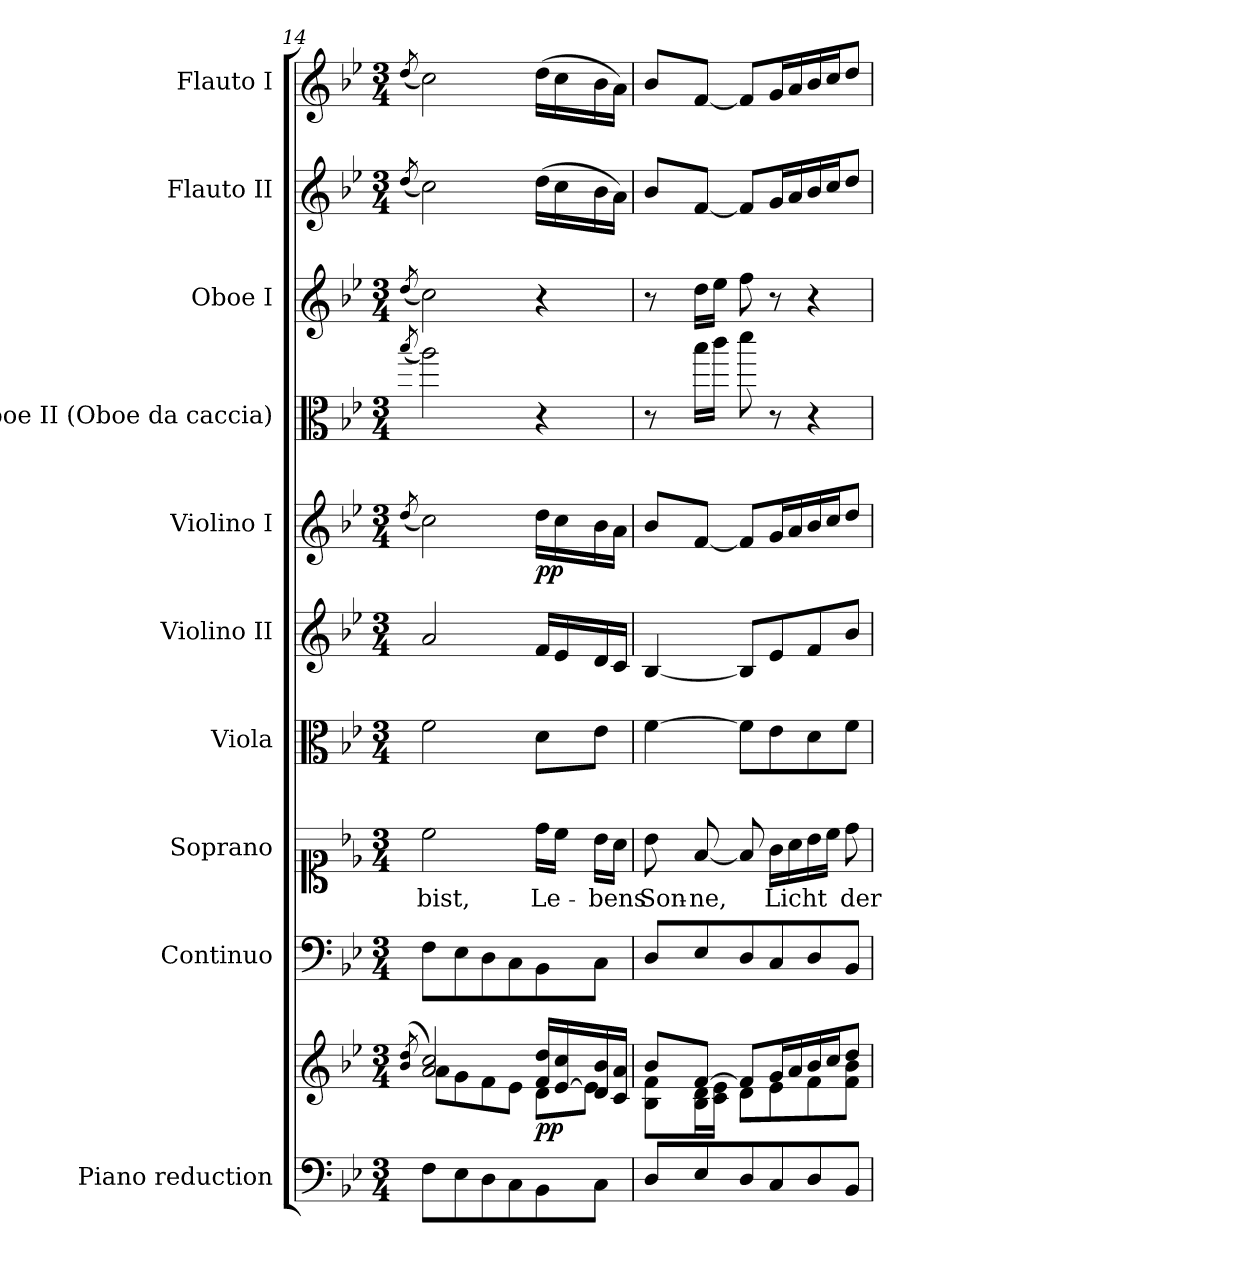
**kern	**kern	**dynam	**kern	**kern	**text	**kern	**kern	**kern	**dynam	**kern	**kern	**kern	**kern
*part10	*part10	*part10	*part9	*part8	*part8	*part7	*part6	*part5	*part5	*part4	*part3	*part2	*part1
*staff11	*staff10	*staff10/11	*staff9	*staff8	*staff8	*staff7	*staff6	*staff5	*staff5	*staff4	*staff3	*staff2	*staff1
*I"Piano reduction	*	*	*I"Continuo	*I"Soprano	*	*I"Viola	*I"Violino II	*I"Violino I	*	*I"Oboe II (Oboe da caccia)	*I"Oboe I	*I"Flauto II	*I"Flauto I
*I'Pno	*	*	*	*	*	*I'Vla	*I'Vln	*I'Vln	*	*	*I'Ob	*I'Fl	*I'Fl
*clefF4	*clefG2	*	*clefF4	*clefC1	*	*clefC3	*clefG2	*clefG2	*	*clefC3	*clefG2	*clefG2	*clefG2
*	*	*	*	*	*	*	*	*	*	*ITrd12c21	*	*	*
*k[b-e-]	*k[b-e-]	*	*k[b-e-]	*k[b-e-]	*	*k[b-e-]	*k[b-e-]	*k[b-e-]	*	*k[b-e-]	*k[b-e-]	*k[b-e-]	*k[b-e-]
*M3/4	*M3/4	*	*M3/4	*M3/4	*	*M3/4	*M3/4	*M3/4	*	*M3/4	*M3/4	*M3/4	*M3/4
=14	=14	=14	=14	=14	=14	=14	=14	=14	=14	=14	=14	=14	=14
.	(>8qb-/ 8qdd/	.	.	.	.	.	.	(<8qdd/	.	(<8qb-/	(<8qdd/	(<8qdd/	(<8qdd/
*	*^	*	*	*	*	*	*	*	*	*	*	*	*
!	!	!	!	!	!	!LO:LY:b	!	!	!	!	!	!	!	!
8F\L	2a/ 2cc/)	8a\L	.	8F\L	2cc\	bist,	2f\	2a/	2cc\)	.	2a\)	2cc\)	2cc\)	2cc\)
8E-\	.	8g\	.	8E-\	.	.	.	.	.	.	.	.	.	.
8D\	.	8f\	.	8D\	.	.	.	.	.	.	.	.	.	.
8C\	.	8e-\J	.	8C\	.	.	.	.	.	.	.	.	.	.
!	!	!	!LO:DY:b	!	!	!LO:LY:b	!	!	!	!LO:DY:b	!	!	!	!
8BB-\	16f/ 16dd/LL	8d\L	pp	8BB-\	16dd\LL	Le-	8d\L	16f/LL	16dd\LL	pp	4r	4r	(>16dd\LL	(>16dd\LL
.	[16e-/ 16cc/	.	.	.	16cc\JJ	.	.	16e-/	16cc\	.	.	.	16cc\	16cc\
!	!	!	!	!	!	!LO:LY:b	!	!	!	!	!	!	!	!
8C\J	16d/ 16b-/	8e-\J]	.	8C\J	16b-\LL	-bens	8e-\J	16d/	16b-\	.	.	.	16b-\	16b-\
.	16c/ 16a/JJ	.	.	.	16a\JJ	.	.	16c/JJ	16a\JJ	.	.	.	16a\JJ)	16a\JJ)
!!LO:PB:g=z
=15	=15	=15	=15	=15	=15	=15	=15	=15	=15	=15	=15	=15	=15	=15
!	!	!	!	!	!	!LO:LY:b	!	!	!	!	!	!	!	!
8D/L	8b-/L	8B-\ 8f\L	.	8D/L	8b-\	Son-	[4f\	[4B-/	8b-/L	.	8r	8r	8b-/L	8b-/L
!	!	!	!	!	!	!LO:LY:b	!	!	!	!	!	!	!	!
8E-/	[8f/J	16B-\ 16d\L	.	8E-/	[8f/	-ne,	.	.	[8f/J	.	16b-\LL	16dd\LL	[8f/J	[8f/J
.	.	16c\ 16e-\JJ	.	.	.	.	.	.	.	.	16cc\JJ	16ee-\JJ	.	.
8D/	8f/L]	8d\L	.	8D/	8f/]	.	8f\L]	8B-/L]	8f/L]	.	8dd\	8ff\	8f/L]	8f/L]
!	!	!	!	!	!	!LO:LY:b	!	!	!	!	!	!	!	!
8C/	16g/L	8e-\	.	8C/	16g\LL	Licht	8e-\	8e-/	16g/L	.	8r	8r	16g/L	16g/L
.	16a/	.	.	.	16a\	.	.	.	16a/	.	.	.	16a/	16a/
8D/	16b-/	8f\	.	8D/	16b-\	.	8d\	8f/	16b-/	.	4r	4r	16b-/	16b-/
.	16cc/J	.	.	.	16cc\JJ	.	.	.	16cc/J	.	.	.	16cc/J	16cc/J
!	!	!	!	!	!	!LO:LY:b	!	!	!	!	!	!	!	!
8BB-/J	8dd/J	8f\ 8b-\J	.	8BB-/J	8dd\	der	8f\J	8b-/J	8dd/J	.	.	.	8dd/J	8dd/J
*	*v	*v	*	*	*	*	*	*	*	*	*	*	*	*
=	=	=	=	=	=	=	=	=	=	=	=	=	=
*-	*-	*-	*-	*-	*-	*-	*-	*-	*-	*-	*-	*-	*-
